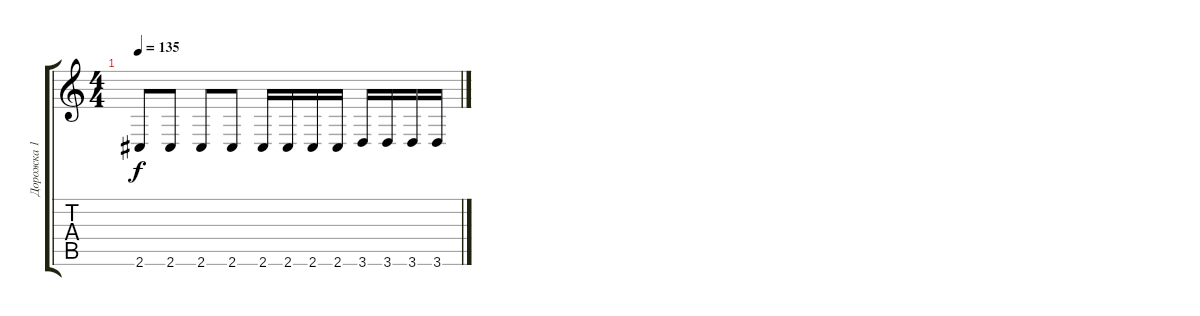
\track ("Дорожка 1" "Дорожка 1") {instrument distortionguitar}
\staff {score tabs}
\tuning (Db4 Ab3 E3 B2 Gb2 B1) {hide}
\ts (4 4)
\tempo 135
\clef g2
\ks c
2.6.8{dy f} 2.6.8 2.6.8 2.6.8 2.6.16 2.6.16 2.6.16 2.6.16 3.6.16 3.6.16 3.6.16 3.6.16
